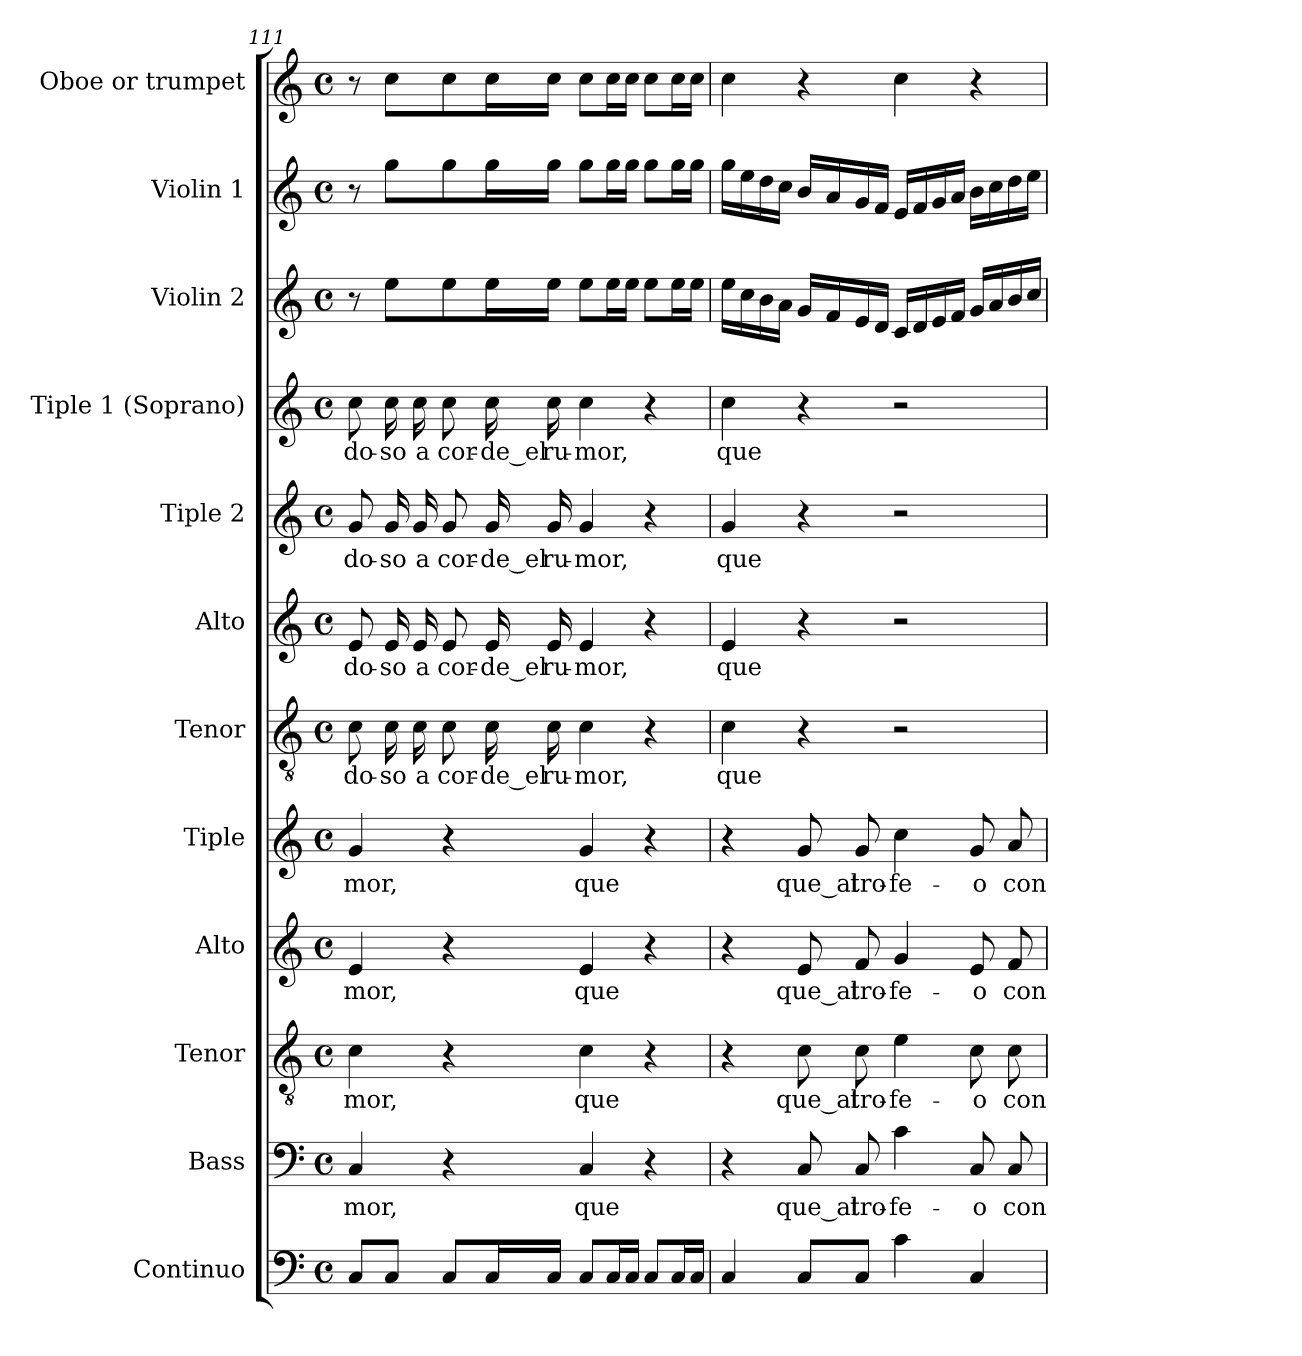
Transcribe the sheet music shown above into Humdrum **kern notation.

**kern	**kern	**text	**kern	**text	**kern	**text	**kern	**text	**kern	**text	**kern	**text	**kern	**text	**kern	**text	**kern	**kern	**kern
*part12	*part11	*part11	*part10	*part10	*part9	*part9	*part8	*part8	*part7	*part7	*part6	*part6	*part5	*part5	*part4	*part4	*part3	*part2	*part1
*staff12	*staff11	*staff11	*staff10	*staff10	*staff9	*staff9	*staff8	*staff8	*staff7	*staff7	*staff6	*staff6	*staff5	*staff5	*staff4	*staff4	*staff3	*staff2	*staff1
*I"Continuo	*I"Bass	*	*I"Tenor	*	*I"Alto	*	*I"Tiple	*	*I"Tenor	*	*I"Alto	*	*I"Tiple 2	*	*I"Tiple 1 (Soprano)	*	*I"Violin 2	*I"Violin 1	*I"Oboe or trumpet
*	*I'B.	*	*I'T.	*	*I'A.	*	*	*	*I'T.	*	*I'A.	*	*	*	*I'S1.	*	*I'Vln. 2	*I'Vln. 1	*I'Ob.
*clefF4	*clefF4	*	*clefGv2	*	*clefG2	*	*clefG2	*	*clefGv2	*	*clefG2	*	*clefG2	*	*clefG2	*	*clefG2	*clefG2	*clefG2
*	*	*	*ITrd7c12	*	*	*	*	*	*ITrd7c12	*	*	*	*	*	*	*	*	*	*
*k[]	*k[]	*	*k[]	*	*k[]	*	*k[]	*	*k[]	*	*k[]	*	*k[]	*	*k[]	*	*k[]	*k[]	*k[]
*C:	*C:	*	*C:	*	*C:	*	*C:	*	*C:	*	*C:	*	*C:	*	*C:	*	*C:	*C:	*C:
*M4/4	*M4/4	*	*M4/4	*	*M4/4	*	*M4/4	*	*M4/4	*	*M4/4	*	*M4/4	*	*M4/4	*	*M4/4	*M4/4	*M4/4
*met(c)	*met(c)	*	*met(c)	*	*met(c)	*	*met(c)	*	*met(c)	*	*met(c)	*	*met(c)	*	*met(c)	*	*met(c)	*met(c)	*met(c)
=111	=111	=111	=111	=111	=111	=111	=111	=111	=111	=111	=111	=111	=111	=111	=111	=111	=111	=111	=111
!	!	!LO:LY:b:color=#000000	!	!	!	!	!	!	!	!	!	!	!	!	!	!	!	!	!
!	!	!	!	!LO:LY:b:color=#000000	!	!	!	!	!	!	!	!	!	!	!	!	!	!	!
!	!	!	!	!	!	!LO:LY:b:color=#000000	!	!	!	!	!	!	!	!	!	!	!	!	!
!	!	!	!	!	!	!	!	!LO:LY:b:color=#000000	!	!	!	!	!	!	!	!	!	!	!
!	!	!	!	!	!	!	!	!	!	!LO:LY:b:color=#000000	!	!	!	!	!	!	!	!	!
!	!	!	!	!	!	!	!	!	!	!	!	!LO:LY:b:color=#000000	!	!	!	!	!	!	!
!	!	!	!	!	!	!	!	!	!	!	!	!	!	!LO:LY:b:color=#000000	!	!	!	!	!
!	!	!	!	!	!	!	!	!	!	!	!	!	!	!	!	!LO:LY:b:color=#000000	!	!	!
8Ci/L	4Ci/	-mor,	4Ci\	-mor,	4ei/	-mor,	4gi/	-mor,	8Ci\	-do-	8ei/	-do-	8gi/	-do-	8cci\	-do-	8r	8r	8r
!	!	!	!	!	!	!	!	!	!	!LO:LY:b:color=#000000	!	!	!	!	!	!	!	!	!
!	!	!	!	!	!	!	!	!	!	!	!	!LO:LY:b:color=#000000	!	!	!	!	!	!	!
!	!	!	!	!	!	!	!	!	!	!	!	!	!	!LO:LY:b:color=#000000	!	!	!	!	!
!	!	!	!	!	!	!	!	!	!	!	!	!	!	!	!	!LO:LY:b:color=#000000	!	!	!
8Ci/J	.	.	.	.	.	.	.	.	16Ci\	-so	16ei/	-so	16gi/	-so	16cci\	-so	8eei\L	8ggi\L	8cci\L
!	!	!	!	!	!	!	!	!	!	!LO:LY:b:color=#000000	!	!	!	!	!	!	!	!	!
!	!	!	!	!	!	!	!	!	!	!	!	!LO:LY:b:color=#000000	!	!	!	!	!	!	!
!	!	!	!	!	!	!	!	!	!	!	!	!	!	!LO:LY:b:color=#000000	!	!	!	!	!
!	!	!	!	!	!	!	!	!	!	!	!	!	!	!	!	!LO:LY:b:color=#000000	!	!	!
.	.	.	.	.	.	.	.	.	16Ci\	a	16ei/	a	16gi/	a	16cci\	a	.	.	.
!	!	!	!	!	!	!	!	!	!	!LO:LY:b:color=#000000	!	!	!	!	!	!	!	!	!
!	!	!	!	!	!	!	!	!	!	!	!	!LO:LY:b:color=#000000	!	!	!	!	!	!	!
!	!	!	!	!	!	!	!	!	!	!	!	!	!	!LO:LY:b:color=#000000	!	!	!	!	!
!	!	!	!	!	!	!	!	!	!	!	!	!	!	!	!	!LO:LY:b:color=#000000	!	!	!
8Ci/L	4r	.	4r	.	4r	.	4r	.	8Ci\	cor-	8ei/	cor-	8gi/	cor-	8cci\	cor-	8eei\	8ggi\	8cci\
!	!	!	!	!	!	!	!	!	!	!LO:LY:b:color=#000000	!	!	!	!	!	!	!	!	!
!	!	!	!	!	!	!	!	!	!	!	!	!LO:LY:b:color=#000000	!	!	!	!	!	!	!
!	!	!	!	!	!	!	!	!	!	!	!	!	!	!LO:LY:b:color=#000000	!	!	!	!	!
!	!	!	!	!	!	!	!	!	!	!	!	!	!	!	!	!LO:LY:b:color=#000000	!	!	!
16Ci/L	.	.	.	.	.	.	.	.	16Ci\	-de_el	16ei/	-de_el	16gi/	-de_el	16cci\	-de_el	16eei\L	16ggi\L	16cci\L
!	!	!	!	!	!	!	!	!	!	!LO:LY:b:color=#000000	!	!	!	!	!	!	!	!	!
!	!	!	!	!	!	!	!	!	!	!	!	!LO:LY:b:color=#000000	!	!	!	!	!	!	!
!	!	!	!	!	!	!	!	!	!	!	!	!	!	!LO:LY:b:color=#000000	!	!	!	!	!
!	!	!	!	!	!	!	!	!	!	!	!	!	!	!	!	!LO:LY:b:color=#000000	!	!	!
16Ci/JJ	.	.	.	.	.	.	.	.	16Ci\	ru-	16ei/	ru-	16gi/	ru-	16cci\	ru-	16eei\JJ	16ggi\JJ	16cci\JJ
!	!	!LO:LY:b:color=#000000	!	!	!	!	!	!	!	!	!	!	!	!	!	!	!	!	!
!	!	!	!	!LO:LY:b:color=#000000	!	!	!	!	!	!	!	!	!	!	!	!	!	!	!
!	!	!	!	!	!	!LO:LY:b:color=#000000	!	!	!	!	!	!	!	!	!	!	!	!	!
!	!	!	!	!	!	!	!	!LO:LY:b:color=#000000	!	!	!	!	!	!	!	!	!	!	!
!	!	!	!	!	!	!	!	!	!	!LO:LY:b:color=#000000	!	!	!	!	!	!	!	!	!
!	!	!	!	!	!	!	!	!	!	!	!	!LO:LY:b:color=#000000	!	!	!	!	!	!	!
!	!	!	!	!	!	!	!	!	!	!	!	!	!	!LO:LY:b:color=#000000	!	!	!	!	!
!	!	!	!	!	!	!	!	!	!	!	!	!	!	!	!	!LO:LY:b:color=#000000	!	!	!
8Ci/L	4Ci/	que	4Ci\	que	4ei/	que	4gi/	que	4Ci\	-mor,	4ei/	-mor,	4gi/	-mor,	4cci\	-mor,	8eei\L	8ggi\L	8cci\L
16Ci/L	.	.	.	.	.	.	.	.	.	.	.	.	.	.	.	.	16eei\L	16ggi\L	16cci\L
16Ci/JJ	.	.	.	.	.	.	.	.	.	.	.	.	.	.	.	.	16eei\JJ	16ggi\JJ	16cci\JJ
8Ci/L	4r	.	4r	.	4r	.	4r	.	4r	.	4r	.	4r	.	4r	.	8eei\L	8ggi\L	8cci\L
16Ci/L	.	.	.	.	.	.	.	.	.	.	.	.	.	.	.	.	16eei\L	16ggi\L	16cci\L
16Ci/JJ	.	.	.	.	.	.	.	.	.	.	.	.	.	.	.	.	16eei\JJ	16ggi\JJ	16cci\JJ
=112	=112	=112	=112	=112	=112	=112	=112	=112	=112	=112	=112	=112	=112	=112	=112	=112	=112	=112	=112
!	!	!	!	!	!	!	!	!	!	!LO:LY:b:color=#000000	!	!	!	!	!	!	!	!	!
!	!	!	!	!	!	!	!	!	!	!	!	!LO:LY:b:color=#000000	!	!	!	!	!	!	!
!	!	!	!	!	!	!	!	!	!	!	!	!	!	!LO:LY:b:color=#000000	!	!	!	!	!
!	!	!	!	!	!	!	!	!	!	!	!	!	!	!	!	!LO:LY:b:color=#000000	!	!	!
4Ci/	4r	.	4r	.	4r	.	4r	.	4Ci\	que	4ei/	que	4gi/	que	4cci\	que	16eei\LL	16ggi\LL	4cci\
.	.	.	.	.	.	.	.	.	.	.	.	.	.	.	.	.	16cci\	16eei\	.
.	.	.	.	.	.	.	.	.	.	.	.	.	.	.	.	.	16bi\	16ddi\	.
.	.	.	.	.	.	.	.	.	.	.	.	.	.	.	.	.	16ai\JJ	16cci\JJ	.
!	!	!LO:LY:b:color=#000000	!	!	!	!	!	!	!	!	!	!	!	!	!	!	!	!	!
!	!	!	!	!LO:LY:b:color=#000000	!	!	!	!	!	!	!	!	!	!	!	!	!	!	!
!	!	!	!	!	!	!LO:LY:b:color=#000000	!	!	!	!	!	!	!	!	!	!	!	!	!
!	!	!	!	!	!	!	!	!LO:LY:b:color=#000000	!	!	!	!	!	!	!	!	!	!	!
8Ci/L	8Ci/	que_al	8Ci\	que_al	8ei/	que_al	8gi/	que_al	4r	.	4r	.	4r	.	4r	.	16gi/LL	16bi/LL	4r
.	.	.	.	.	.	.	.	.	.	.	.	.	.	.	.	.	16fi/	16ai/	.
!	!	!LO:LY:b:color=#000000	!	!	!	!	!	!	!	!	!	!	!	!	!	!	!	!	!
!	!	!	!	!LO:LY:b:color=#000000	!	!	!	!	!	!	!	!	!	!	!	!	!	!	!
!	!	!	!	!	!	!LO:LY:b:color=#000000	!	!	!	!	!	!	!	!	!	!	!	!	!
!	!	!	!	!	!	!	!	!LO:LY:b:color=#000000	!	!	!	!	!	!	!	!	!	!	!
8Ci/J	8Ci/	tro-	8Ci\	tro-	8fi/	tro-	8gi/	tro-	.	.	.	.	.	.	.	.	16ei/	16gi/	.
.	.	.	.	.	.	.	.	.	.	.	.	.	.	.	.	.	16di/JJ	16fi/JJ	.
!	!	!LO:LY:b:color=#000000	!	!	!	!	!	!	!	!	!	!	!	!	!	!	!	!	!
!	!	!	!	!LO:LY:b:color=#000000	!	!	!	!	!	!	!	!	!	!	!	!	!	!	!
!	!	!	!	!	!	!LO:LY:b:color=#000000	!	!	!	!	!	!	!	!	!	!	!	!	!
!	!	!	!	!	!	!	!	!LO:LY:b:color=#000000	!	!	!	!	!	!	!	!	!	!	!
4ci\	4ci\	-fe-	4Ei\	-fe-	4gi/	-fe-	4cci\	-fe-	2r	.	2r	.	2r	.	2r	.	16ci/LL	16ei/LL	4cci\
.	.	.	.	.	.	.	.	.	.	.	.	.	.	.	.	.	16di/	16fi/	.
.	.	.	.	.	.	.	.	.	.	.	.	.	.	.	.	.	16ei/	16gi/	.
.	.	.	.	.	.	.	.	.	.	.	.	.	.	.	.	.	16fi/JJ	16ai/JJ	.
!	!	!LO:LY:b:color=#000000	!	!	!	!	!	!	!	!	!	!	!	!	!	!	!	!	!
!	!	!	!	!LO:LY:b:color=#000000	!	!	!	!	!	!	!	!	!	!	!	!	!	!	!
!	!	!	!	!	!	!LO:LY:b:color=#000000	!	!	!	!	!	!	!	!	!	!	!	!	!
!	!	!	!	!	!	!	!	!LO:LY:b:color=#000000	!	!	!	!	!	!	!	!	!	!	!
4Ci/	8Ci/	-o	8Ci\	-o	8ei/	-o	8gi/	-o	.	.	.	.	.	.	.	.	16gi/LL	16bi\LL	4r
.	.	.	.	.	.	.	.	.	.	.	.	.	.	.	.	.	16ai/	16cci\	.
!	!	!LO:LY:b:color=#000000	!	!	!	!	!	!	!	!	!	!	!	!	!	!	!	!	!
!	!	!	!	!LO:LY:b:color=#000000	!	!	!	!	!	!	!	!	!	!	!	!	!	!	!
!	!	!	!	!	!	!LO:LY:b:color=#000000	!	!	!	!	!	!	!	!	!	!	!	!	!
!	!	!	!	!	!	!	!	!LO:LY:b:color=#000000	!	!	!	!	!	!	!	!	!	!	!
.	8Ci/	con-	8Ci\	con-	8fi/	con-	8ai/	con-	.	.	.	.	.	.	.	.	16bi/	16ddi\	.
.	.	.	.	.	.	.	.	.	.	.	.	.	.	.	.	.	16cci/JJ	16eei\JJ	.
=	=	=	=	=	=	=	=	=	=	=	=	=	=	=	=	=	=	=	=
*-	*-	*-	*-	*-	*-	*-	*-	*-	*-	*-	*-	*-	*-	*-	*-	*-	*-	*-	*-
